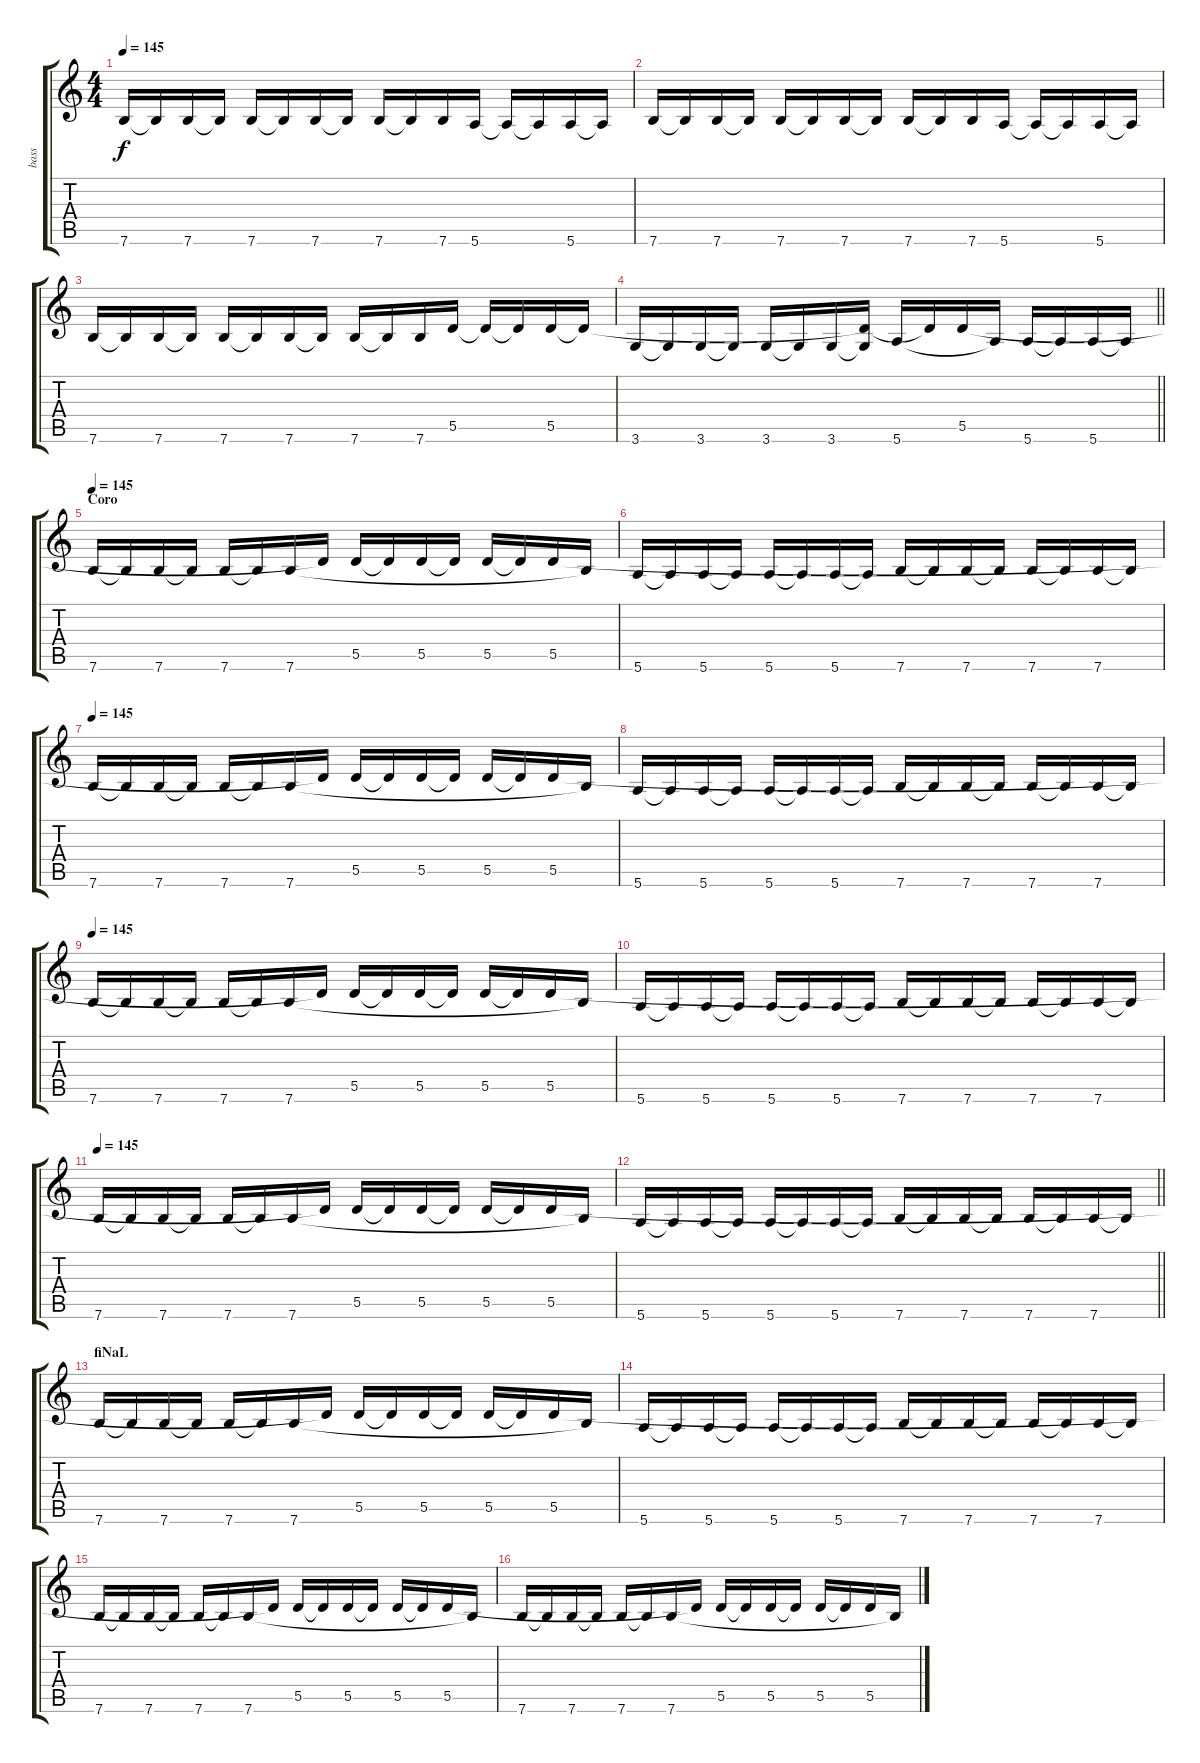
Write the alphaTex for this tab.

\track ("bass" "bass") {instrument electricbasspick}
\staff {score tabs}
\tuning (E4 B3 G3 D3 A2 E2) {hide}
\ts (4 4)
\tempo 145
\clef g2
\ks c
7.6.16{dy f} 7.6{t}.16 7.6.16 7.6{t}.16 7.6.16 7.6{t}.16 7.6.16 7.6{t}.16 7.6.16 7.6{t}.16 7.6.16 5.6.16 5.6{t}.16 5.6{t}.16 5.6.16 5.6{t}.16 |
7.6.16 7.6{t}.16 7.6.16 7.6{t}.16 7.6.16 7.6{t}.16 7.6.16 7.6{t}.16 7.6.16 7.6{t}.16 7.6.16 5.6.16 5.6{t}.16 5.6{t}.16 5.6.16 5.6{t}.16 |
7.6.16 7.6{t}.16 7.6.16 7.6{t}.16 7.6.16 7.6{t}.16 7.6.16 7.6{t}.16 7.6.16 7.6{t}.16 7.6.16 5.5.16 5.5{t}.16 5.5{t}.16 5.5.16 5.5{t}.16 |
\barLineRight lightlight
3.6.16 3.6{t}.16 3.6.16 3.6{t}.16 3.6.16 3.6{t}.16 3.6.16 (5.5{t} 3.6{t}).16 5.6.16 5.5{t}.16 5.5.16 5.6{t}.16 5.6.16 5.6{t}.16 5.6.16 5.6{t}.16 |
\section ("" "Coro")
\tempo 145
7.6.16 7.6{t}.16 7.6.16 7.6{t}.16 7.6.16 7.6{t}.16 7.6.16 5.5{t}.16 5.5.16 5.5{t}.16 5.5.16 5.5{t}.16 5.5.16 5.5{t}.16 5.5.16 7.6{t}.16 |
5.6.16 5.6{t}.16 5.6.16 5.6{t}.16 5.6.16 5.6{t}.16 5.6.16 5.6{t}.16 7.6.16 7.6{t}.16 7.6.16 7.6{t}.16 7.6.16 7.6{t}.16 7.6.16 7.6{t}.16 |
\tempo 145
7.6.16 7.6{t}.16 7.6.16 7.6{t}.16 7.6.16 7.6{t}.16 7.6.16 5.5{t}.16 5.5.16 5.5{t}.16 5.5.16 5.5{t}.16 5.5.16 5.5{t}.16 5.5.16 7.6{t}.16 |
5.6.16 5.6{t}.16 5.6.16 5.6{t}.16 5.6.16 5.6{t}.16 5.6.16 5.6{t}.16 7.6.16 7.6{t}.16 7.6.16 7.6{t}.16 7.6.16 7.6{t}.16 7.6.16 7.6{t}.16 |
\tempo 145
7.6.16 7.6{t}.16 7.6.16 7.6{t}.16 7.6.16 7.6{t}.16 7.6.16 5.5{t}.16 5.5.16 5.5{t}.16 5.5.16 5.5{t}.16 5.5.16 5.5{t}.16 5.5.16 7.6{t}.16 |
5.6.16 5.6{t}.16 5.6.16 5.6{t}.16 5.6.16 5.6{t}.16 5.6.16 5.6{t}.16 7.6.16 7.6{t}.16 7.6.16 7.6{t}.16 7.6.16 7.6{t}.16 7.6.16 7.6{t}.16 |
\tempo 145
7.6.16 7.6{t}.16 7.6.16 7.6{t}.16 7.6.16 7.6{t}.16 7.6.16 5.5{t}.16 5.5.16 5.5{t}.16 5.5.16 5.5{t}.16 5.5.16 5.5{t}.16 5.5.16 7.6{t}.16 |
\barLineRight lightlight
5.6.16 5.6{t}.16 5.6.16 5.6{t}.16 5.6.16 5.6{t}.16 5.6.16 5.6{t}.16 7.6.16 7.6{t}.16 7.6.16 7.6{t}.16 7.6.16 7.6{t}.16 7.6.16 7.6{t}.16 |
\section ("" "fiNaL")
7.6.16 7.6{t}.16 7.6.16 7.6{t}.16 7.6.16 7.6{t}.16 7.6.16 5.5{t}.16 5.5.16 5.5{t}.16 5.5.16 5.5{t}.16 5.5.16 5.5{t}.16 5.5.16 7.6{t}.16 |
5.6.16 5.6{t}.16 5.6.16 5.6{t}.16 5.6.16 5.6{t}.16 5.6.16 5.6{t}.16 7.6.16 7.6{t}.16 7.6.16 7.6{t}.16 7.6.16 7.6{t}.16 7.6.16 7.6{t}.16 |
7.6.16 7.6{t}.16 7.6.16 7.6{t}.16 7.6.16 7.6{t}.16 7.6.16 5.5{t}.16 5.5.16 5.5{t}.16 5.5.16 5.5{t}.16 5.5.16 5.5{t}.16 5.5.16 7.6{t}.16 |
7.6.16 7.6{t}.16 7.6.16 7.6{t}.16 7.6.16 7.6{t}.16 7.6.16 5.5{t}.16 5.5.16 5.5{t}.16 5.5.16 5.5{t}.16 5.5.16 5.5{t}.16 5.5.16 7.6{t}.16
